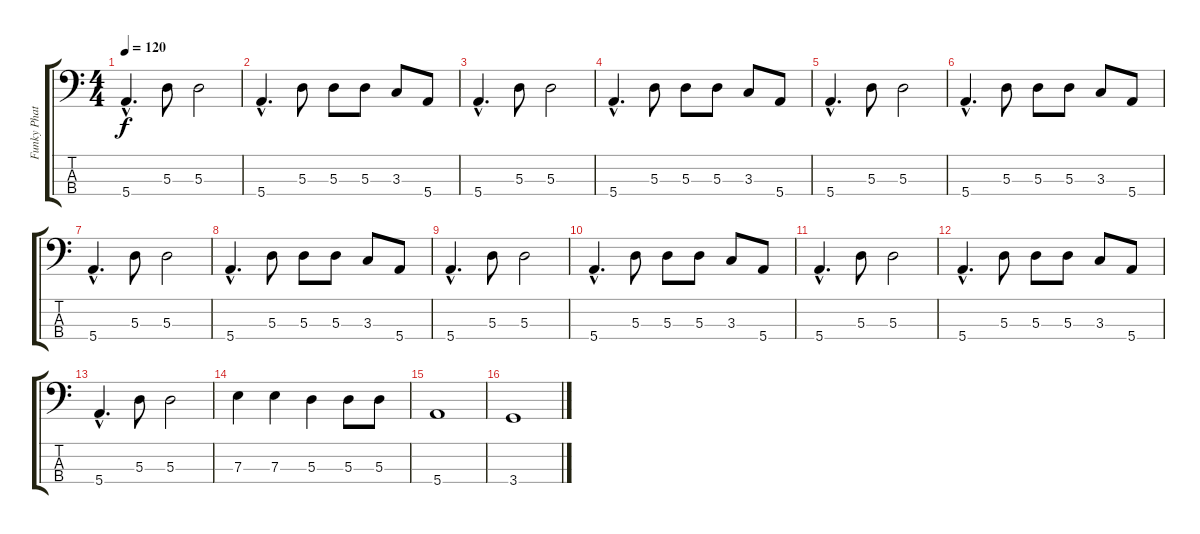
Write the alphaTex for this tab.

\track ("Funky Phat BASS" "Funky Phat") {instrument electricbassfinger}
\staff {score tabs}
\tuning (G2 D2 A1 E1) {hide}
\ts (4 4)
\tempo 120
\clef f4
\ks c
5.4{hac}.4{d dy f} 5.3.8 5.3.2 |
5.4{hac}.4{d} 5.3.8 5.3.8 5.3.8 3.3.8 5.4.8 |
5.4{hac}.4{d} 5.3.8 5.3.2 |
5.4{hac}.4{d} 5.3.8 5.3.8 5.3.8 3.3.8 5.4.8 |
5.4{hac}.4{d} 5.3.8 5.3.2 |
5.4{hac}.4{d} 5.3.8 5.3.8 5.3.8 3.3.8 5.4.8 |
5.4{hac}.4{d} 5.3.8 5.3.2 |
5.4{hac}.4{d} 5.3.8 5.3.8 5.3.8 3.3.8 5.4.8 |
5.4{hac}.4{d} 5.3.8 5.3.2 |
5.4{hac}.4{d} 5.3.8 5.3.8 5.3.8 3.3.8 5.4.8 |
5.4{hac}.4{d} 5.3.8 5.3.2 |
5.4{hac}.4{d} 5.3.8 5.3.8 5.3.8 3.3.8 5.4.8 |
5.4{hac}.4{d} 5.3.8 5.3.2 |
7.3.4 7.3.4 5.3.4 5.3.8 5.3.8 |
5.4.1 |
3.4.1
